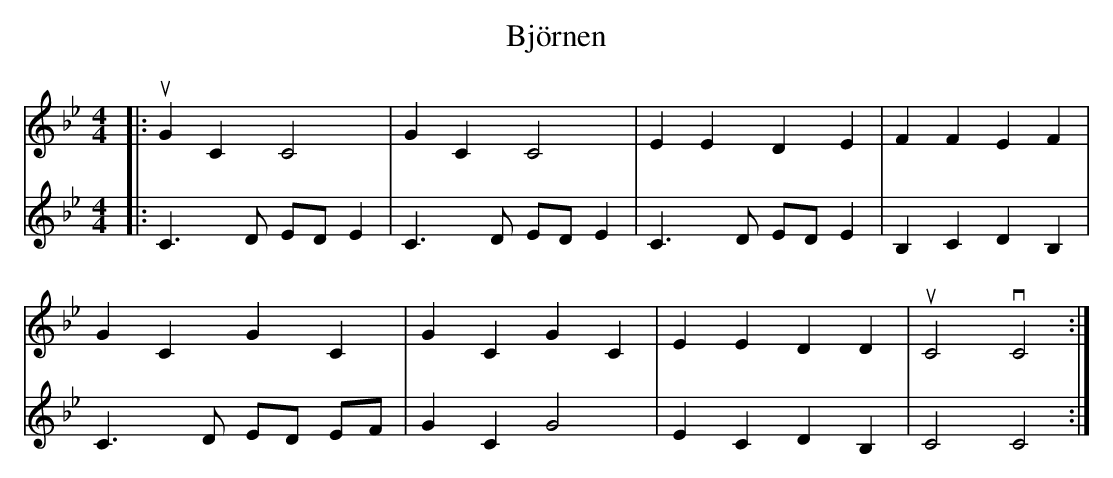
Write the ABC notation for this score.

X:1
T: Björnen
M: 4/4
L: 1/4
K: Bb
[V:1] [|: uGC C2 | GC C2 | EE DE | FF EF |
[V:2] [|: C3/2D/2 E/2D/2 E | C3/2D/2 E/2D/2 E | C3/2D/2 E/2D/2 E | B,C DB, |
[V:1] GC GC | GC GC | EE DD | uC2 vC2 :|]
[V:2] C3/2D/2 E/2D/2 E/2F/2 | GC G2 | EC DB, | C2 C2 :|]
